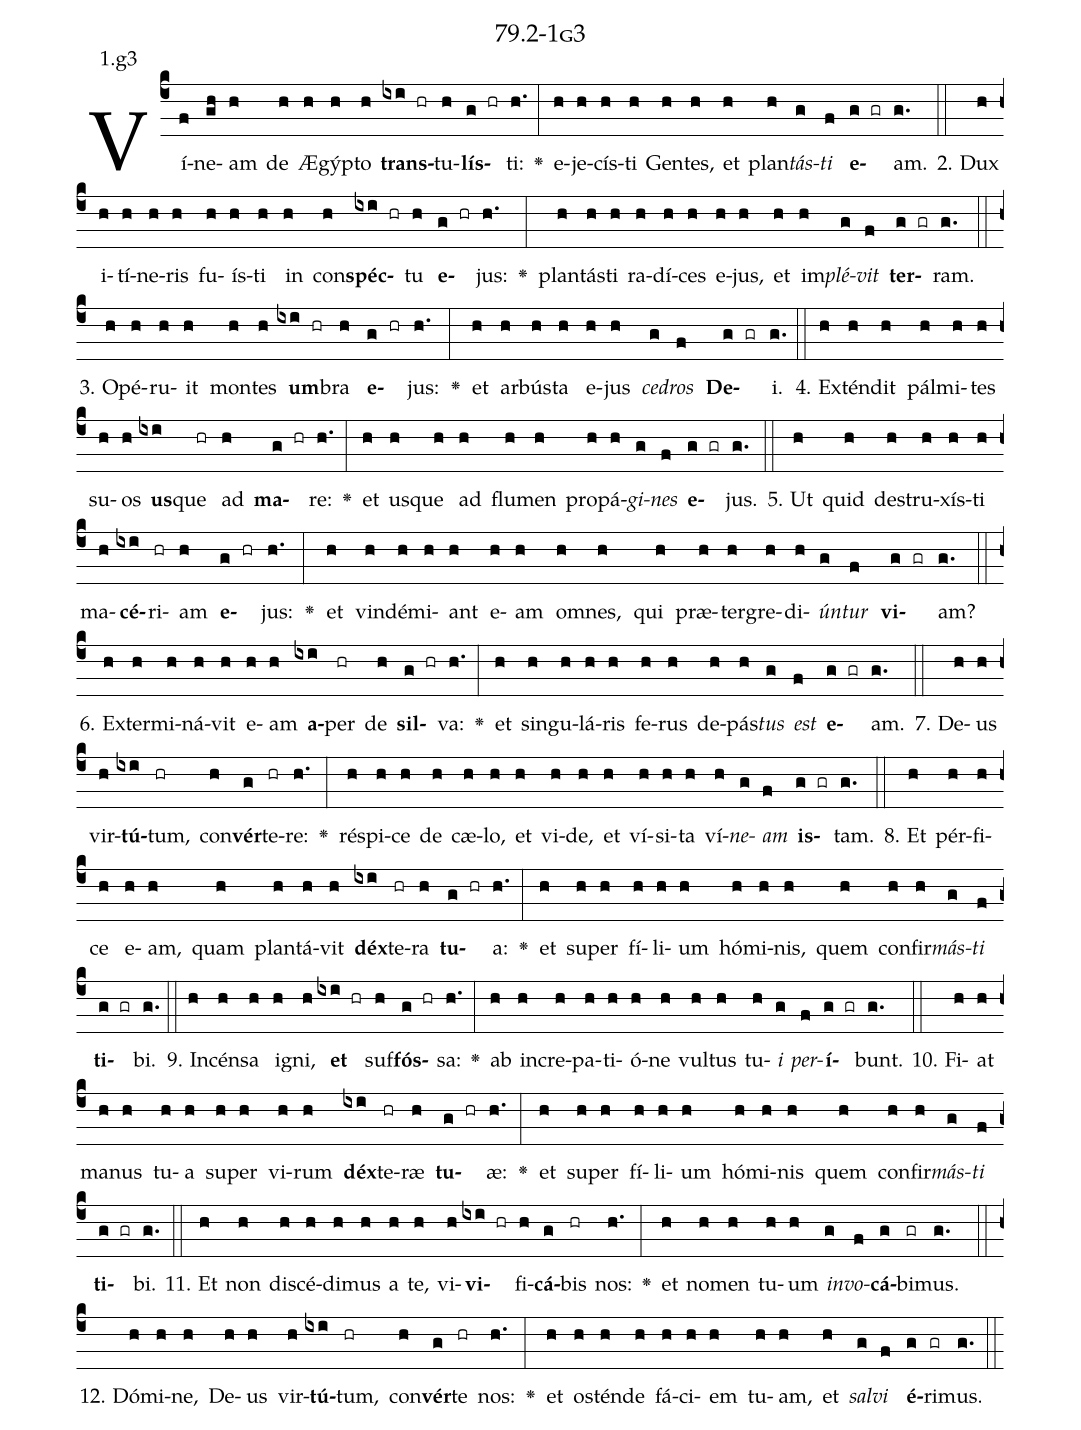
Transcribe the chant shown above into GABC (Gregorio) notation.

name: 79.2-1g3;
annotation: 1.g3;
%%
(c4)Ví(f)ne(gh)am(h) de(h) Æ(h)gýp(h)to(h) <b>trans</b>(ixi hr)tu(h)<b>lís</b>(g hr)ti:(h.) <v>\greheightstar</v>(:) e(h)je(h)cís(h)ti(h) Gen(h)tes,(h) et(h) plan(h)<i>tás</i>(g)<i>ti</i>(f) <b>e</b>(g gr)am.(g.) (::)
2. Dux(h) i(h)tí(h)ne(h)ris(h) fu(h)ís(h)ti(h) in(h) con(h)<b>spéc</b>(ixi hr)tu(h) <b>e</b>(g hr)jus:(h.) <v>\greheightstar</v>(:) plan(h)tás(h)ti(h) ra(h)dí(h)ces(h) e(h)jus,(h) et(h) im(h)<i>plé</i>(g)<i>vit</i>(f) <b>ter</b>(g gr)ram.(g.) (::)
3. O(h)pé(h)ru(h)it(h) mon(h)tes(h) <b>um</b>(ixi hr)bra(h) <b>e</b>(g hr)jus:(h.) <v>\greheightstar</v>(:) et(h) ar(h)bús(h)ta(h) e(h)jus(h) <i>ce</i>(g)<i>dros</i>(f) <b>De</b>(g gr)i.(g.) (::)
4. Ex(h)tén(h)dit(h) pál(h)mi(h)tes(h) su(h)os(h) <b>us</b>(ixi)que(hr) ad(h) <b>ma</b>(g hr)re:(h.) <v>\greheightstar</v>(:) et(h) us(h)que(h) ad(h) flu(h)men(h) pro(h)pá(h)<i>gi</i>(g)<i>nes</i>(f) <b>e</b>(g gr)jus.(g.) (::)
5. Ut(h) quid(h) de(h)stru(h)xís(h)ti(h) ma(h)<b>cé</b>(ixi)ri(hr)am(h) <b>e</b>(g hr)jus:(h.) <v>\greheightstar</v>(:) et(h) vin(h)dé(h)mi(h)ant(h) e(h)am(h) om(h)nes,(h) qui(h) præ(h)ter(h)gre(h)di(h)<i>ún</i>(g)<i>tur</i>(f) <b>vi</b>(g gr)am?(g.) (::)
6. Ex(h)ter(h)mi(h)ná(h)vit(h) e(h)am(h) <b>a</b>(ixi)per(hr) de(h) <b>sil</b>(g hr)va:(h.) <v>\greheightstar</v>(:) et(h) sin(h)gu(h)lá(h)ris(h) fe(h)rus(h) de(h)pás(h)<i>tus</i>(g) <i>est</i>(f) <b>e</b>(g gr)am.(g.) (::)
7. De(h)us(h) vir(h)<b>tú</b>(ixi)tum,(hr) con(h)<b>vér</b>(g)te(hr)re:(h.) <v>\greheightstar</v>(:) ré(h)spi(h)ce(h) de(h) cæ(h)lo,(h) et(h) vi(h)de,(h) et(h) ví(h)si(h)ta(h) ví(h)<i>ne</i>(g)<i>am</i>(f) <b>is</b>(g gr)tam.(g.) (::)
8. Et(h) pér(h)fi(h)ce(h) e(h)am,(h) quam(h) plan(h)tá(h)vit(h) <b>déx</b>(ixi)te(hr)ra(h) <b>tu</b>(g hr)a:(h.) <v>\greheightstar</v>(:) et(h) su(h)per(h) fí(h)li(h)um(h) hó(h)mi(h)nis,(h) quem(h) con(h)fir(h)<i>más</i>(g)<i>ti</i>(f) <b>ti</b>(g gr)bi.(g.) (::)
9. In(h)cén(h)sa(h) i(h)gni,(h) <b>et</b>(ixi hr) suf(h)<b>fós</b>(g hr)sa:(h.) <v>\greheightstar</v>(:) ab(h) in(h)cre(h)pa(h)ti(h)ó(h)ne(h) vul(h)tus(h) tu(h)<i>i</i>(g) <i>per</i>(f)<b>í</b>(g gr)bunt.(g.) (::)
10. Fi(h)at(h) ma(h)nus(h) tu(h)a(h) su(h)per(h) vi(h)rum(h) <b>déx</b>(ixi)te(hr)ræ(h) <b>tu</b>(g hr)æ:(h.) <v>\greheightstar</v>(:) et(h) su(h)per(h) fí(h)li(h)um(h) hó(h)mi(h)nis(h) quem(h) con(h)fir(h)<i>más</i>(g)<i>ti</i>(f) <b>ti</b>(g gr)bi.(g.) (::)
11. Et(h) non(h) di(h)scé(h)di(h)mus(h) a(h) te,(h) vi(h)<b>vi</b>(ixi hr)fi(h)<b>cá</b>(g)bis(hr) nos:(h.) <v>\greheightstar</v>(:) et(h) no(h)men(h) tu(h)um(h) <i>in</i>(g)<i>vo</i>(f)<b>cá</b>(g)bi(gr)mus.(g.) (::)
12. Dó(h)mi(h)ne,(h) De(h)us(h) vir(h)<b>tú</b>(ixi)tum,(hr) con(h)<b>vér</b>(g)te(hr) nos:(h.) <v>\greheightstar</v>(:) et(h) os(h)tén(h)de(h) fá(h)ci(h)em(h) tu(h)am,(h) et(h) <i>sal</i>(g)<i>vi</i>(f) <b>é</b>(g)ri(gr)mus.(g.) (::)
